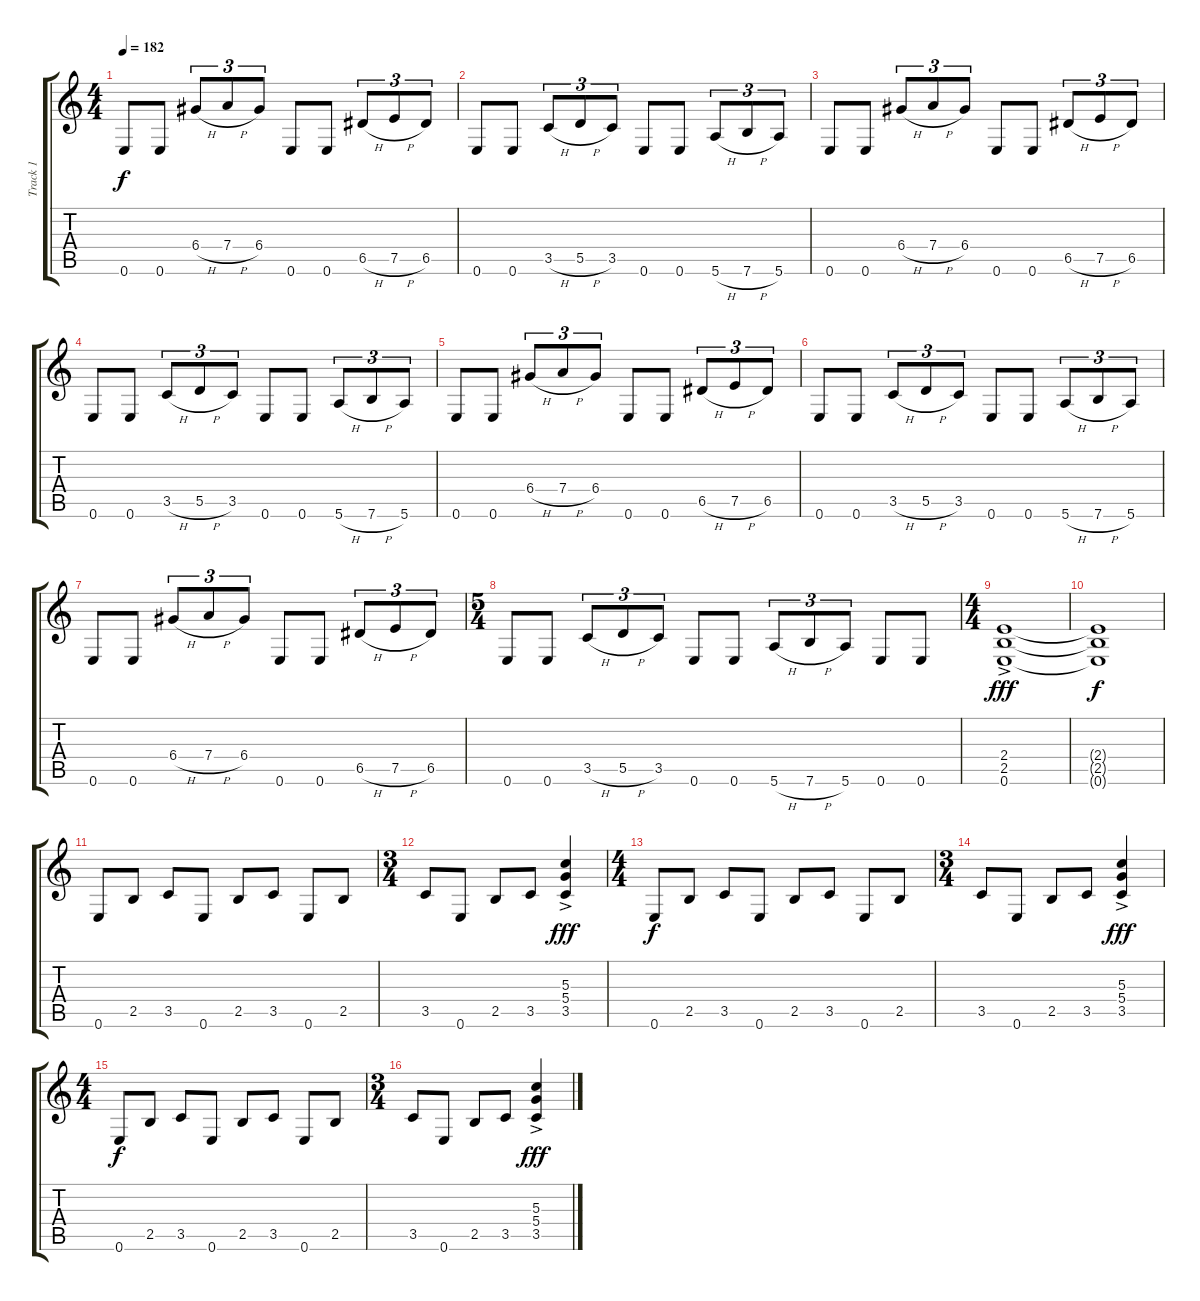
\track ("Track 1" "Track 1") {instrument distortionguitar}
\staff {score tabs}
\tuning (E4 B3 G3 D3 A2 E2) {hide}
\ts (4 4)
\tempo 182
\clef g2
\ks c
0.6.8{dy f} 0.6.8 6.4{h}.8{tu (3 2)} 7.4{h}.8{tu (3 2)} 6.4.8{tu (3 2)} 0.6.8 0.6.8 6.5{h}.8{tu (3 2)} 7.5{h}.8{tu (3 2)} 6.5.8{tu (3 2)} |
0.6.8 0.6.8 3.5{h}.8{tu (3 2)} 5.5{h}.8{tu (3 2)} 3.5.8{tu (3 2)} 0.6.8 0.6.8 5.6{h}.8{tu (3 2)} 7.6{h}.8{tu (3 2)} 5.6.8{tu (3 2)} |
0.6.8 0.6.8 6.4{h}.8{tu (3 2)} 7.4{h}.8{tu (3 2)} 6.4.8{tu (3 2)} 0.6.8 0.6.8 6.5{h}.8{tu (3 2)} 7.5{h}.8{tu (3 2)} 6.5.8{tu (3 2)} |
0.6.8 0.6.8 3.5{h}.8{tu (3 2)} 5.5{h}.8{tu (3 2)} 3.5.8{tu (3 2)} 0.6.8 0.6.8 5.6{h}.8{tu (3 2)} 7.6{h}.8{tu (3 2)} 5.6.8{tu (3 2)} |
0.6.8 0.6.8 6.4{h}.8{tu (3 2)} 7.4{h}.8{tu (3 2)} 6.4.8{tu (3 2)} 0.6.8 0.6.8 6.5{h}.8{tu (3 2)} 7.5{h}.8{tu (3 2)} 6.5.8{tu (3 2)} |
0.6.8 0.6.8 3.5{h}.8{tu (3 2)} 5.5{h}.8{tu (3 2)} 3.5.8{tu (3 2)} 0.6.8 0.6.8 5.6{h}.8{tu (3 2)} 7.6{h}.8{tu (3 2)} 5.6.8{tu (3 2)} |
0.6.8 0.6.8 6.4{h}.8{tu (3 2)} 7.4{h}.8{tu (3 2)} 6.4.8{tu (3 2)} 0.6.8 0.6.8 6.5{h}.8{tu (3 2)} 7.5{h}.8{tu (3 2)} 6.5.8{tu (3 2)} |
\ts (5 4)
0.6.8 0.6.8 3.5{h}.8{tu (3 2)} 5.5{h}.8{tu (3 2)} 3.5.8{tu (3 2)} 0.6.8 0.6.8 5.6{h}.8{tu (3 2)} 7.6{h}.8{tu (3 2)} 5.6.8{tu (3 2)} 0.6.8 0.6.8 |
\ts (4 4)
(2.4{ac} 2.5{ac} 0.6{ac}).1{dy fff} |
(2.4{t} 2.5{t} 0.6{t}).1{dy f} |
0.6.8 2.5.8 3.5.8 0.6.8 2.5.8 3.5.8 0.6.8 2.5.8 |
\ts (3 4)
3.5.8 0.6.8 2.5.8 3.5.8 (5.3{ac} 5.4{ac} 3.5{ac}).4{dy fff} |
\ts (4 4)
0.6.8{dy f} 2.5.8 3.5.8 0.6.8 2.5.8 3.5.8 0.6.8 2.5.8 |
\ts (3 4)
3.5.8 0.6.8 2.5.8 3.5.8 (5.3{ac} 5.4{ac} 3.5{ac}).4{dy fff} |
\ts (4 4)
0.6.8{dy f} 2.5.8 3.5.8 0.6.8 2.5.8 3.5.8 0.6.8 2.5.8 |
\ts (3 4)
3.5.8 0.6.8 2.5.8 3.5.8 (5.3{ac} 5.4{ac} 3.5{ac}).4{dy fff}
